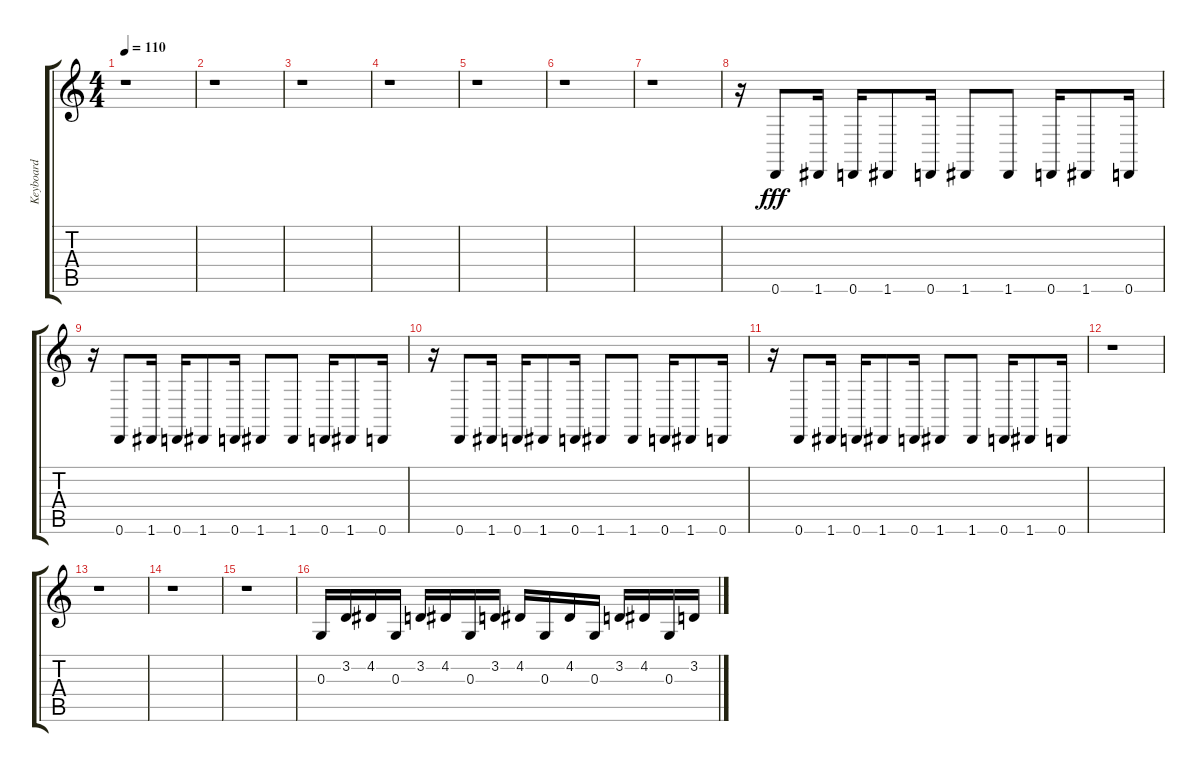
\track ("Keyboard" "Keyboard") {instrument electricpiano1}
\staff {score tabs}
\tuning (E4 B3 G3 D3 A2 D2) {hide}
\ts (4 4)
\tempo 110
\clef g2
\ks c
r.1{dy fff} |
r.1 |
r.1 |
r.1 |
r.1 |
r.1 |
r.1 |
r.16 0.6.8 1.6.16 0.6.16 1.6.8 0.6.16 1.6.8 1.6.8 0.6.16 1.6.8 0.6.16 |
r.16 0.6.8 1.6.16 0.6.16 1.6.8 0.6.16 1.6.8 1.6.8 0.6.16 1.6.8 0.6.16 |
r.16 0.6.8 1.6.16 0.6.16 1.6.8 0.6.16 1.6.8 1.6.8 0.6.16 1.6.8 0.6.16 |
r.16 0.6.8 1.6.16 0.6.16 1.6.8 0.6.16 1.6.8 1.6.8 0.6.16 1.6.8 0.6.16 |
r.1 |
r.1 |
r.1 |
r.1 |
0.3.16 3.2.16 4.2.16 0.3.16 3.2.16 4.2.16 0.3.16 3.2.16 4.2.16 0.3.16 4.2.16 0.3.16 3.2.16 4.2.16 0.3.16 3.2.16
